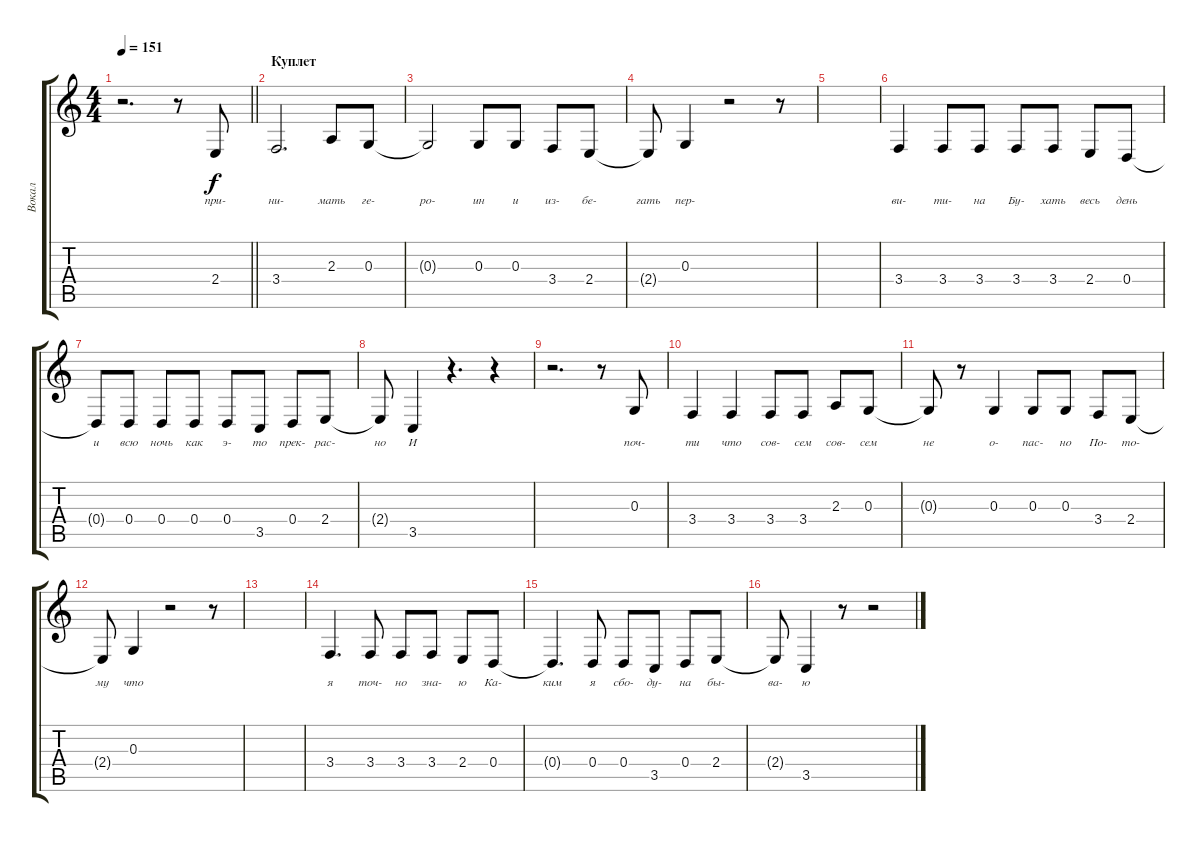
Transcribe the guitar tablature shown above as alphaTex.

\track ("Вокал" "Вокал") {instrument lead2sawtooth}
\staff {score tabs}
\tuning (E4 B3 G3 D3 A2 E2) {hide}
\ts (4 4)
\tempo 151
\clef g2
\barLineRight lightlight
\ks c
r.2{d dy f} r.8 2.4.8{lyrics (0 "при-") lyrics (1 "") lyrics (2 "") lyrics (3 "") lyrics (4 "")} |
\section ("" "Куплет")
3.4.2{d lyrics (0 "ни-") lyrics (1 "") lyrics (2 "") lyrics (3 "") lyrics (4 "")} 2.3.8{lyrics (0 "мать") lyrics (1 "") lyrics (2 "") lyrics (3 "") lyrics (4 "")} 0.3.8{lyrics (0 "ге-") lyrics (1 "") lyrics (2 "") lyrics (3 "") lyrics (4 "")} |
0.3{t}.2{lyrics (0 "ро-") lyrics (1 "") lyrics (2 "") lyrics (3 "") lyrics (4 "")} 0.3.8{lyrics (0 "ин") lyrics (1 "") lyrics (2 "") lyrics (3 "") lyrics (4 "")} 0.3.8{lyrics (0 "и") lyrics (1 "") lyrics (2 "") lyrics (3 "") lyrics (4 "")} 3.4.8{lyrics (0 "из-") lyrics (1 "") lyrics (2 "") lyrics (3 "") lyrics (4 "")} 2.4.8{lyrics (0 "бе-") lyrics (1 "") lyrics (2 "") lyrics (3 "") lyrics (4 "")} |
2.4{t}.8{lyrics (0 "гать") lyrics (1 "") lyrics (2 "") lyrics (3 "") lyrics (4 "")} 0.3.4{lyrics (0 "пер-") lyrics (1 "") lyrics (2 "") lyrics (3 "") lyrics (4 "")} r.2 r.8 |
|
3.4.4{lyrics (0 "ви-") lyrics (1 "") lyrics (2 "") lyrics (3 "") lyrics (4 "")} 3.4.8{lyrics (0 "ти-") lyrics (1 "") lyrics (2 "") lyrics (3 "") lyrics (4 "")} 3.4.8{lyrics (0 "на") lyrics (1 "") lyrics (2 "") lyrics (3 "") lyrics (4 "")} 3.4.8{lyrics (0 "Бу-") lyrics (1 "") lyrics (2 "") lyrics (3 "") lyrics (4 "")} 3.4.8{lyrics (0 "хать") lyrics (1 "") lyrics (2 "") lyrics (3 "") lyrics (4 "")} 2.4.8{lyrics (0 "весь") lyrics (1 "") lyrics (2 "") lyrics (3 "") lyrics (4 "")} 0.4.8{lyrics (0 "день") lyrics (1 "") lyrics (2 "") lyrics (3 "") lyrics (4 "")} |
0.4{t}.8{lyrics (0 "и") lyrics (1 "") lyrics (2 "") lyrics (3 "") lyrics (4 "")} 0.4.8{lyrics (0 "всю") lyrics (1 "") lyrics (2 "") lyrics (3 "") lyrics (4 "")} 0.4.8{lyrics (0 "ночь") lyrics (1 "") lyrics (2 "") lyrics (3 "") lyrics (4 "")} 0.4.8{lyrics (0 "как") lyrics (1 "") lyrics (2 "") lyrics (3 "") lyrics (4 "")} 0.4.8{lyrics (0 "э-") lyrics (1 "") lyrics (2 "") lyrics (3 "") lyrics (4 "")} 3.5.8{lyrics (0 "то") lyrics (1 "") lyrics (2 "") lyrics (3 "") lyrics (4 "")} 0.4.8{lyrics (0 "прек-") lyrics (1 "") lyrics (2 "") lyrics (3 "") lyrics (4 "")} 2.4.8{lyrics (0 "рас-") lyrics (1 "") lyrics (2 "") lyrics (3 "") lyrics (4 "")} |
2.4{t}.8{lyrics (0 "но") lyrics (1 "") lyrics (2 "") lyrics (3 "") lyrics (4 "")} 3.5.4{lyrics (0 "И") lyrics (1 "") lyrics (2 "") lyrics (3 "") lyrics (4 "")} r.4{d} r.4 |
r.2{d} r.8 0.3.8{lyrics (0 "поч-") lyrics (1 "") lyrics (2 "") lyrics (3 "") lyrics (4 "")} |
3.4.4{lyrics (0 "ти") lyrics (1 "") lyrics (2 "") lyrics (3 "") lyrics (4 "")} 3.4.4{lyrics (0 "что") lyrics (1 "") lyrics (2 "") lyrics (3 "") lyrics (4 "")} 3.4.8{lyrics (0 "сов-") lyrics (1 "") lyrics (2 "") lyrics (3 "") lyrics (4 "")} 3.4.8{lyrics (0 "сем") lyrics (1 "") lyrics (2 "") lyrics (3 "") lyrics (4 "")} 2.3.8{lyrics (0 "сов-") lyrics (1 "") lyrics (2 "") lyrics (3 "") lyrics (4 "")} 0.3.8{lyrics (0 "сем") lyrics (1 "") lyrics (2 "") lyrics (3 "") lyrics (4 "")} |
0.3{t}.8{lyrics (0 "не") lyrics (1 "") lyrics (2 "") lyrics (3 "") lyrics (4 "")} r.8 0.3.4{lyrics (0 "о-") lyrics (1 "") lyrics (2 "") lyrics (3 "") lyrics (4 "")} 0.3.8{lyrics (0 "пас-") lyrics (1 "") lyrics (2 "") lyrics (3 "") lyrics (4 "")} 0.3.8{lyrics (0 "но") lyrics (1 "") lyrics (2 "") lyrics (3 "") lyrics (4 "")} 3.4.8{lyrics (0 "По-") lyrics (1 "") lyrics (2 "") lyrics (3 "") lyrics (4 "")} 2.4.8{lyrics (0 "то-") lyrics (1 "") lyrics (2 "") lyrics (3 "") lyrics (4 "")} |
2.4{t}.8{lyrics (0 "му") lyrics (1 "") lyrics (2 "") lyrics (3 "") lyrics (4 "")} 0.3.4{lyrics (0 "что") lyrics (1 "") lyrics (2 "") lyrics (3 "") lyrics (4 "")} r.2 r.8 |
|
3.4.4{d lyrics (0 "я") lyrics (1 "") lyrics (2 "") lyrics (3 "") lyrics (4 "")} 3.4.8{lyrics (0 "точ-") lyrics (1 "") lyrics (2 "") lyrics (3 "") lyrics (4 "")} 3.4.8{lyrics (0 "но") lyrics (1 "") lyrics (2 "") lyrics (3 "") lyrics (4 "")} 3.4.8{lyrics (0 "зна-") lyrics (1 "") lyrics (2 "") lyrics (3 "") lyrics (4 "")} 2.4.8{lyrics (0 "ю") lyrics (1 "") lyrics (2 "") lyrics (3 "") lyrics (4 "")} 0.4.8{lyrics (0 "Ка-") lyrics (1 "") lyrics (2 "") lyrics (3 "") lyrics (4 "")} |
0.4{t}.4{d lyrics (0 "ким") lyrics (1 "") lyrics (2 "") lyrics (3 "") lyrics (4 "")} 0.4.8{lyrics (0 "я") lyrics (1 "") lyrics (2 "") lyrics (3 "") lyrics (4 "")} 0.4.8{lyrics (0 "сбо-") lyrics (1 "") lyrics (2 "") lyrics (3 "") lyrics (4 "")} 3.5.8{lyrics (0 "ду-") lyrics (1 "") lyrics (2 "") lyrics (3 "") lyrics (4 "")} 0.4.8{lyrics (0 "на") lyrics (1 "") lyrics (2 "") lyrics (3 "") lyrics (4 "")} 2.4.8{lyrics (0 "бы-") lyrics (1 "") lyrics (2 "") lyrics (3 "") lyrics (4 "")} |
2.4{t}.8{lyrics (0 "ва-") lyrics (1 "") lyrics (2 "") lyrics (3 "") lyrics (4 "")} 3.5.4{lyrics (0 "ю") lyrics (1 "") lyrics (2 "") lyrics (3 "") lyrics (4 "")} r.8 r.2
